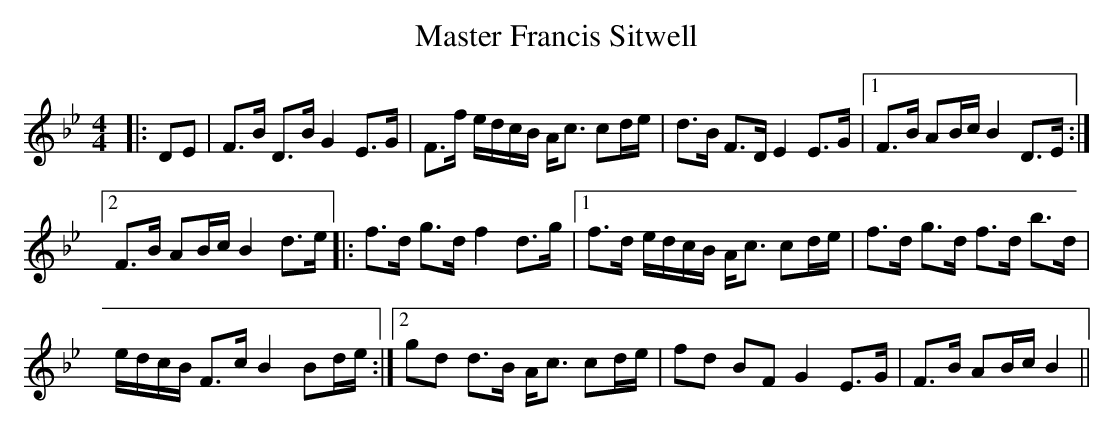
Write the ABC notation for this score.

X:1
T: Master Francis Sitwell
M: 4/4
L: 1/8
K: Cdor
|:DE|F>B D>B G2 E>G|F>f e/d/c/B/ A<c cd/e/|d>B F>D E2 E>G|1 F>B AB/c/ B2 D>E:|
[2 F>B AB/c/ B2 d>e|:f>d g>d f2 d>g|1 f>d e/d/c/B/ A<c cd/e/|f>d g>d f>d b>d|
e/d/c/B/ F>c B2 Bd/e/:|2 gd d>B A<c cd/e/|fd BF G2 E>G|F>B AB/c/ B2||
